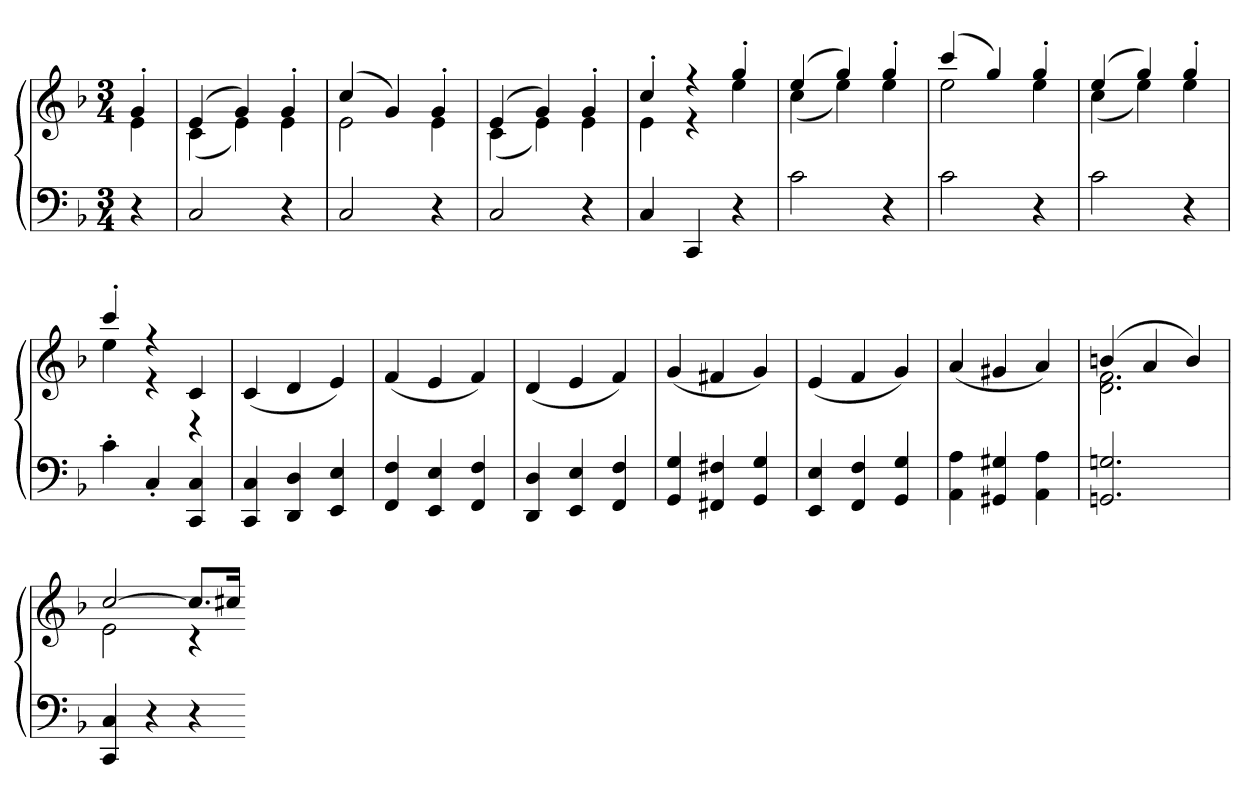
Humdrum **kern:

**kern	**kern
*part1	*part1
*staff2	*staff1
*clefF4	*clefG2
*k[b-]	*k[b-]
*M3/4	*M3/4
=	=
*	*^
4r	4g'	4e
=	=	=
2C	(4e	(4c
.	4g)	4e)
4r	4g'	4e
=	=	=
2C	(4cc	2e
.	4g)	.
4r	4g'	4e
=	=	=
2C	(4e	(4c
.	4g)	4e)
4r	4g'	4e
=	=	=
4C	4cc'	4e
4CC	4r	4r
4r	4gg'	4ee
=	=	=
2c	(4ee	(4cc
.	4gg)	4ee)
4r	4gg'	4ee
=	=	=
2c	(4ccc	2ee
.	4gg)	.
4r	4gg'	4ee
=	=	=
2c	(4ee	(4cc
.	4gg)	4ee)
4r	4gg'	4ee
=	=	=
4c'	4ccc'	4ee
4C'	4r	4r
4CC 4C	4c	4r
*	*v	*v
=	=
4CC 4C	(4c
4DD 4D	4d
4EE 4E	4e)
=	=
4FF 4F	(4f
4EE 4E	4e
4FF 4F	4f)
=	=
4DD 4D	(4d
4EE 4E	4e
4FF 4F	4f)
=	=
4GG 4G	(4g
4FF#X 4F#X	4f#X
4GG 4G	4g)
=	=
4EE 4E	(4e
4FF 4F	4f
4GG 4G	4g)
=	=
4AA 4A	(4a
4GG#X 4G#X	4g#X
4AA 4A	4a)
=	=
*	*^
2.GGn 2.Gn	(4bn	2.d 2.f
.	4a	.
.	4b)	.
=	=	=
4CC 4C	[2cc	2e
4r	.	.
4r	8.ccL]	4r
.	16cc#XJk	.
*	*v	*v
=-	=-
*-	*-
